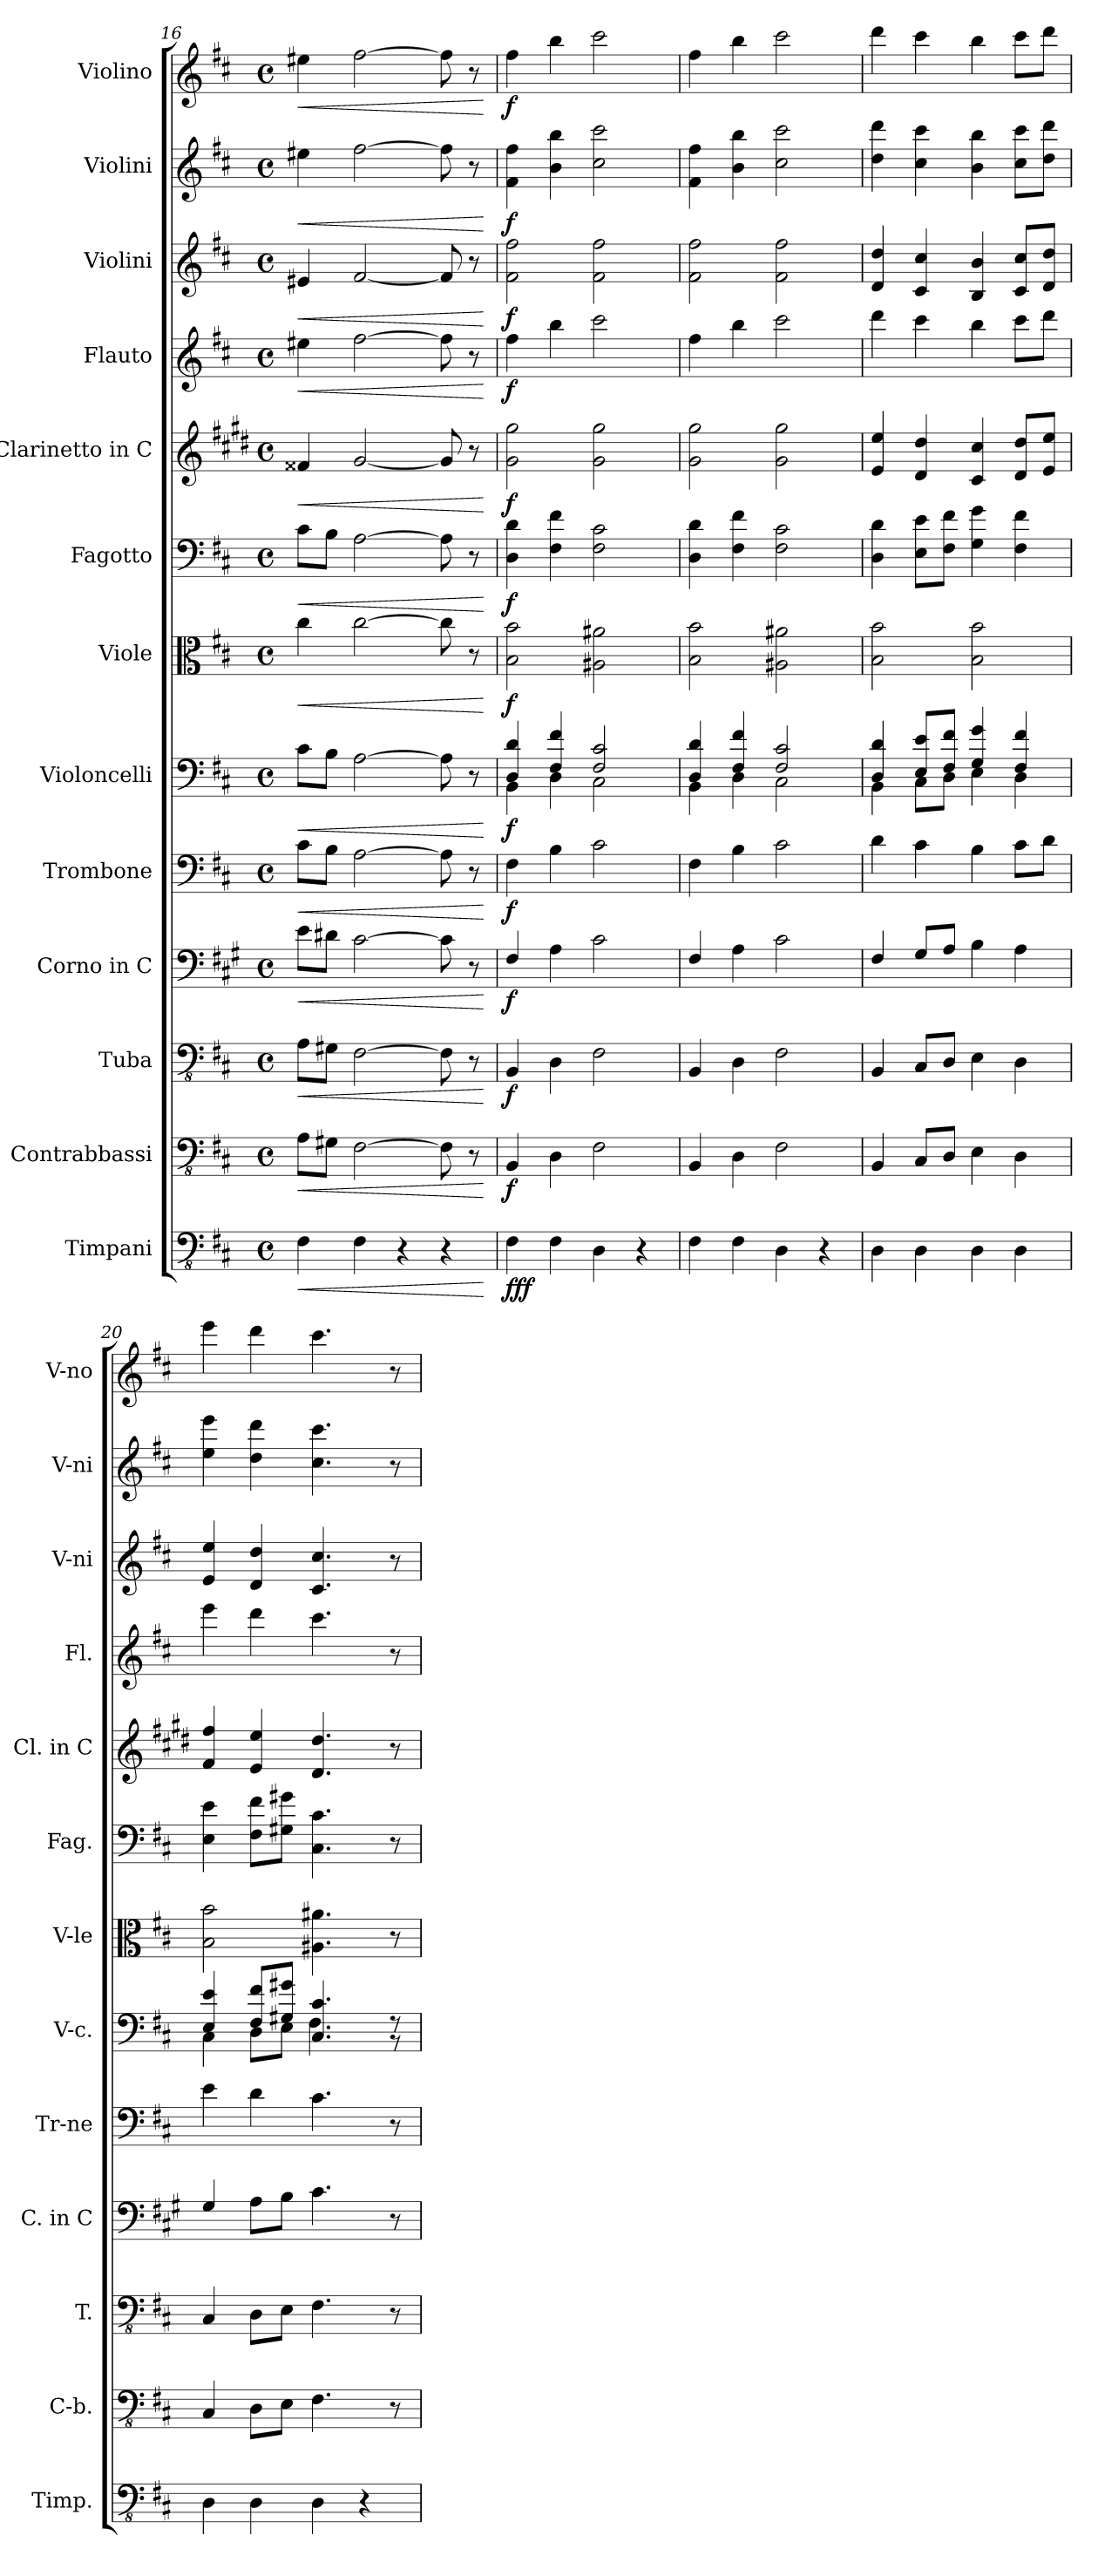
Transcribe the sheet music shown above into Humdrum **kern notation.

**kern	**dynam	**kern	**dynam	**kern	**dynam	**kern	**dynam	**kern	**dynam	**kern	**dynam	**kern	**dynam	**kern	**dynam	**kern	**dynam	**kern	**dynam	**kern	**dynam	**kern	**dynam	**kern	**dynam
*part13	*part13	*part12	*part12	*part11	*part11	*part10	*part10	*part9	*part9	*part8	*part8	*part7	*part7	*part6	*part6	*part5	*part5	*part4	*part4	*part3	*part3	*part2	*part2	*part1	*part1
*staff13	*staff13	*staff12	*staff12	*staff11	*staff11	*staff10	*staff10	*staff9	*staff9	*staff8	*staff8	*staff7	*staff7	*staff6	*staff6	*staff5	*staff5	*staff4	*staff4	*staff3	*staff3	*staff2	*staff2	*staff1	*staff1
*I"Timpani	*	*I"Contrabbassi	*	*I"Tuba	*	*I"Corno in C	*	*I"Trombone	*	*I"Violoncelli	*	*I"Viole	*	*I"Fagotto	*	*I"Clarinetto in C	*	*I"Flauto	*	*I"Violini	*	*I"Violini	*	*I"Violino	*
*I'Timp.	*	*I'C-b.	*	*I'T.	*	*I'C. in C	*	*I'Tr-ne	*	*I'V-c.	*	*I'V-le	*	*I'Fag.	*	*I'Cl. in C	*	*I'Fl.	*	*I'V-ni	*	*I'V-ni	*	*I'V-no	*
*clefFv4	*	*clefFv4	*	*clefFv4	*	*clefF4	*	*clefF4	*	*clefF4	*	*clefC3	*	*clefF4	*	*clefG2	*	*clefG2	*	*clefG2	*	*clefG2	*	*clefG2	*
*	*	*	*	*	*	*ITrd4c7	*	*	*	*	*	*	*	*	*	*ITrd1c2	*	*	*	*	*	*	*	*	*
*k[f#c#]	*	*k[f#c#]	*	*k[f#c#]	*	*k[f#c#]	*	*k[f#c#]	*	*k[f#c#]	*	*k[f#c#]	*	*k[f#c#]	*	*k[f#c#]	*	*k[f#c#]	*	*k[f#c#]	*	*k[f#c#]	*	*k[f#c#]	*
*M4/4	*	*M4/4	*	*M4/4	*	*M4/4	*	*M4/4	*	*M4/4	*	*M4/4	*	*M4/4	*	*M4/4	*	*M4/4	*	*M4/4	*	*M4/4	*	*M4/4	*
*met(c)	*	*met(c)	*	*met(c)	*	*met(c)	*	*met(c)	*	*met(c)	*	*met(c)	*	*met(c)	*	*met(c)	*	*met(c)	*	*met(c)	*	*met(c)	*	*met(c)	*
=16	=16	=16	=16	=16	=16	=16	=16	=16	=16	=16	=16	=16	=16	=16	=16	=16	=16	=16	=16	=16	=16	=16	=16	=16	=16
!	!LO:HP:b	!	!LO:HP:b	!	!LO:HP:b	!	!LO:HP:b	!	!LO:HP:b	!	!LO:HP:b	!	!LO:HP:b	!	!LO:HP:b	!	!LO:HP:b	!	!LO:HP:b	!	!LO:HP:b	!	!LO:HP:b	!	!LO:HP:b
4FF#\	<	8AA\L	<	8AA\L	<	8A\L	<	8c#\L	<	8c#\L	<	4cc#\	<	8c#\L	<	4e#X/	<	4ee#X\	<	4e#X/	<	4ee#X\	<	4ee#X\	<
.	.	8GG#X\J	.	8GG#X\J	.	8G#X\J	.	8B\J	.	8B\J	.	.	.	8B\J	.	.	.	.	.	.	.	.	.	.	.
4FF#\	.	[2FF#\	.	[2FF#\	.	[2F#\	.	[2A\	.	[2A\	.	[2cc#\	.	[2A\	.	[2f#/	.	[2ff#\	.	[2f#/	.	[2ff#\	.	[2ff#\	.
4r	.	.	.	.	.	.	.	.	.	.	.	.	.	.	.	.	.	.	.	.	.	.	.	.	.
4r	.	8FF#\]	.	8FF#\]	.	8F#\]	.	8A\]	.	8A\]	.	8cc#\]	.	8A\]	.	8f#/]	.	8ff#\]	.	8f#/]	.	8ff#\]	.	8ff#\]	.
.	.	8r	.	8r	.	8r	.	8r	.	8r	.	8r	.	8r	.	8r	.	8r	.	8r	.	8r	.	8r	.
.	[	.	[	.	[	.	[	.	[	.	[	.	[	.	[	.	[	.	[	.	[	.	[	.	[
!!LO:PB:g=z
=17	=17	=17	=17	=17	=17	=17	=17	=17	=17	=17	=17	=17	=17	=17	=17	=17	=17	=17	=17	=17	=17	=17	=17	=17	=17
*	*	*	*	*	*	*	*	*	*	*^	*	*	*	*	*	*	*	*	*	*	*	*	*	*	*
!	!LO:DY:b	!	!LO:DY:b	!	!LO:DY:b	!	!LO:DY:b	!	!LO:DY:b	!	!	!LO:DY:b	!	!LO:DY:b	!	!LO:DY:b	!	!LO:DY:b	!	!LO:DY:b	!	!LO:DY:b	!	!LO:DY:b	!	!LO:DY:b
4FF#\	fff	4BBB/	f	4BBB/	f	4BB/	f	4F#\	f	4D/ 4d/	4BB\	f	2B\ 2b\	f	4D\ 4d\	f	2f#\ 2ff#\	f	4ff#\	f	2f#\ 2ff#\	f	4f#\ 4ff#\	f	4ff#\	f
4FF#\	.	4DD\	.	4DD\	.	4D\	.	4B\	.	4F#/ 4f#/	4D\	.	.	.	4F#\ 4f#\	.	.	.	4bb\	.	.	.	4b\ 4bb\	.	4bb\	.
4DD\	.	2FF#\	.	2FF#\	.	2F#\	.	2c#\	.	2F#/ 2c#/	2C#\	.	2A#X\ 2a#X\	.	2F#\ 2c#\	.	2f#\ 2ff#\	.	2ccc#\	.	2f#\ 2ff#\	.	2cc#\ 2ccc#\	.	2ccc#\	.
4r	.	.	.	.	.	.	.	.	.	.	.	.	.	.	.	.	.	.	.	.	.	.	.	.	.	.
=18	=18	=18	=18	=18	=18	=18	=18	=18	=18	=18	=18	=18	=18	=18	=18	=18	=18	=18	=18	=18	=18	=18	=18	=18	=18	=18
4FF#\	.	4BBB/	.	4BBB/	.	4BB/	.	4F#\	.	4D/ 4d/	4BB\	.	2B\ 2b\	.	4D\ 4d\	.	2f#\ 2ff#\	.	4ff#\	.	2f#\ 2ff#\	.	4f#\ 4ff#\	.	4ff#\	.
4FF#\	.	4DD\	.	4DD\	.	4D\	.	4B\	.	4F#/ 4f#/	4D\	.	.	.	4F#\ 4f#\	.	.	.	4bb\	.	.	.	4b\ 4bb\	.	4bb\	.
4DD\	.	2FF#\	.	2FF#\	.	2F#\	.	2c#\	.	2F#/ 2c#/	2C#\	.	2A#X\ 2a#X\	.	2F#\ 2c#\	.	2f#\ 2ff#\	.	2ccc#\	.	2f#\ 2ff#\	.	2cc#\ 2ccc#\	.	2ccc#\	.
4r	.	.	.	.	.	.	.	.	.	.	.	.	.	.	.	.	.	.	.	.	.	.	.	.	.	.
=19	=19	=19	=19	=19	=19	=19	=19	=19	=19	=19	=19	=19	=19	=19	=19	=19	=19	=19	=19	=19	=19	=19	=19	=19	=19	=19
4DD\	.	4BBB/	.	4BBB/	.	4BB/	.	4d\	.	4D/ 4d/	4BB\	.	2B\ 2b\	.	4D\ 4d\	.	4d/ 4dd/	.	4ddd\	.	4d/ 4dd/	.	4dd\ 4ddd\	.	4ddd\	.
4DD\	.	8CC#/L	.	8CC#/L	.	8C#/L	.	4c#\	.	8E/ 8e/L	8C#\L	.	.	.	8E\ 8e\L	.	4c#/ 4cc#/	.	4ccc#\	.	4c#/ 4cc#/	.	4cc#\ 4ccc#\	.	4ccc#\	.
.	.	8DD/J	.	8DD/J	.	8D/J	.	.	.	8F#/ 8f#/J	8D\J	.	.	.	8F#\ 8f#\J	.	.	.	.	.	.	.	.	.	.	.
4DD\	.	4EE\	.	4EE\	.	4E\	.	4B\	.	4G/ 4g/	4E\	.	2B\ 2b\	.	4G\ 4g\	.	4B/ 4b/	.	4bb\	.	4B/ 4b/	.	4b\ 4bb\	.	4bb\	.
4DD\	.	4DD\	.	4DD\	.	4D\	.	8c#\L	.	4F#/ 4f#/	4D\	.	.	.	4F#\ 4f#\	.	8c#/ 8cc#/L	.	8ccc#\L	.	8c#/ 8cc#/L	.	8cc#\ 8ccc#\L	.	8ccc#\L	.
.	.	.	.	.	.	.	.	8d\J	.	.	.	.	.	.	.	.	8d/ 8dd/J	.	8ddd\J	.	8d/ 8dd/J	.	8dd\ 8ddd\J	.	8ddd\J	.
=20	=20	=20	=20	=20	=20	=20	=20	=20	=20	=20	=20	=20	=20	=20	=20	=20	=20	=20	=20	=20	=20	=20	=20	=20	=20	=20
4DD\	.	4CC#/	.	4CC#/	.	4C#/	.	4e\	.	4E/ 4e/	4C#\	.	2B\ 2b\	.	4E\ 4e\	.	4e/ 4ee/	.	4eee\	.	4e/ 4ee/	.	4ee\ 4eee\	.	4eee\	.
4DD\	.	8DD\L	.	8DD\L	.	8D\L	.	4d\	.	8F#/ 8f#/L	8D\L	.	.	.	8F#\ 8f#\L	.	4d/ 4dd/	.	4ddd\	.	4d/ 4dd/	.	4dd\ 4ddd\	.	4ddd\	.
.	.	8EE\J	.	8EE\J	.	8E\J	.	.	.	8G#X/ 8g#X/J	8E\J	.	.	.	8G#X\ 8g#X\J	.	.	.	.	.	.	.	.	.	.	.
4DD\	.	4.FF#\	.	4.FF#\	.	4.F#\	.	4.c#\	.	4.C#/ 4.c#/	4.F#\	.	4.A#X\ 4.a#X\	.	4.C#\ 4.c#\	.	4.c#/ 4.cc#/	.	4.ccc#\	.	4.c#/ 4.cc#/	.	4.cc#\ 4.ccc#\	.	4.ccc#\	.
4r	.	.	.	.	.	.	.	.	.	.	.	.	.	.	.	.	.	.	.	.	.	.	.	.	.	.
.	.	8r	.	8r	.	8r	.	8r	.	8r	8r	.	8r	.	8r	.	8r	.	8r	.	8r	.	8r	.	8r	.
*	*	*	*	*	*	*	*	*	*	*v	*v	*	*	*	*	*	*	*	*	*	*	*	*	*	*	*
=	=	=	=	=	=	=	=	=	=	=	=	=	=	=	=	=	=	=	=	=	=	=	=	=	=
*-	*-	*-	*-	*-	*-	*-	*-	*-	*-	*-	*-	*-	*-	*-	*-	*-	*-	*-	*-	*-	*-	*-	*-	*-	*-
